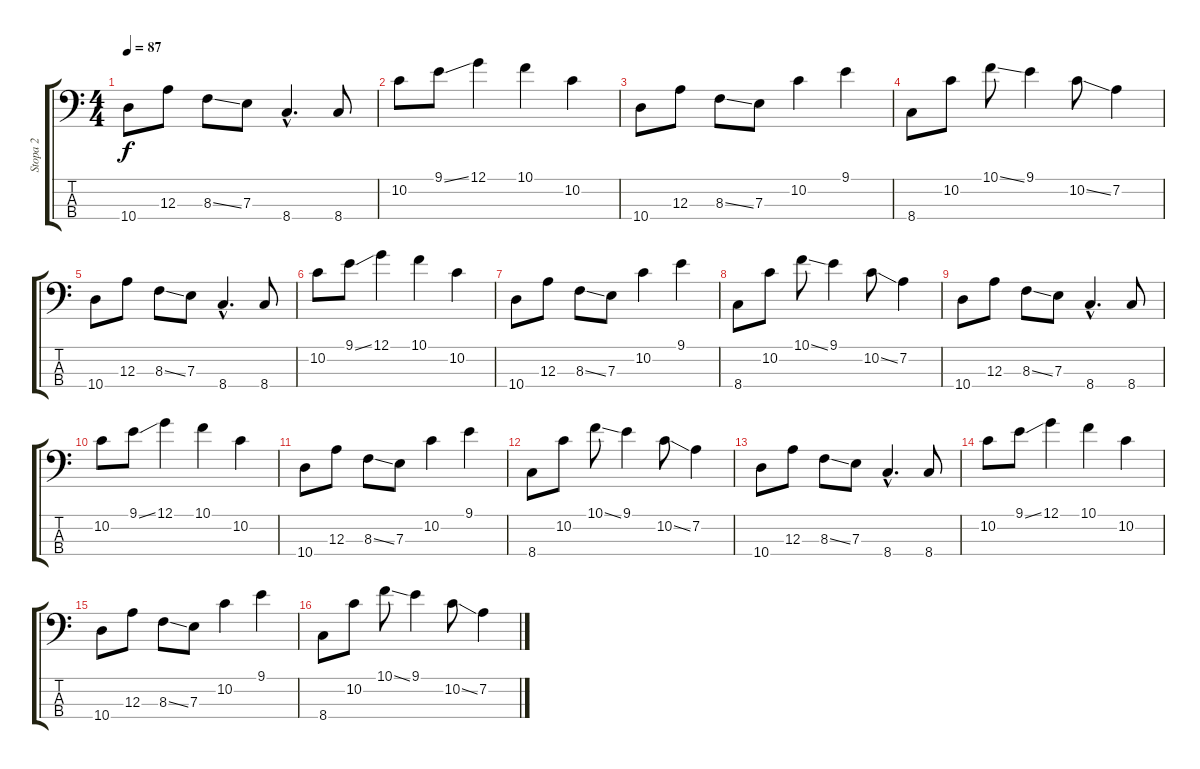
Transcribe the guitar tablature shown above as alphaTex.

\track ("Stopa 2" "Stopa 2") {instrument fretlessbass}
\staff {score tabs}
\tuning (G2 D2 A1 E1) {hide}
\ts (4 4)
\tempo 87
\clef f4
\ks c
10.4.8{dy f} 12.3.8 8.3{ss}.8 7.3.8 8.4{hac}.4{d} 8.4.8 |
10.2.8 9.1{ss}.8 12.1.4 10.1.4 10.2.4 |
10.4.8 12.3.8 8.3{ss}.8 7.3.8 10.2.4 9.1.4 |
8.4.8 10.2.8 10.1{ss}.8 9.1.4 10.2{ss}.8 7.2.4 |
10.4.8 12.3.8 8.3{ss}.8 7.3.8 8.4{hac}.4{d} 8.4.8 |
10.2.8 9.1{ss}.8 12.1.4 10.1.4 10.2.4 |
10.4.8 12.3.8 8.3{ss}.8 7.3.8 10.2.4 9.1.4 |
8.4.8 10.2.8 10.1{ss}.8 9.1.4 10.2{ss}.8 7.2.4 |
10.4.8 12.3.8 8.3{ss}.8 7.3.8 8.4{hac}.4{d} 8.4.8 |
10.2.8 9.1{ss}.8 12.1.4 10.1.4 10.2.4 |
10.4.8 12.3.8 8.3{ss}.8 7.3.8 10.2.4 9.1.4 |
8.4.8 10.2.8 10.1{ss}.8 9.1.4 10.2{ss}.8 7.2.4 |
10.4.8 12.3.8 8.3{ss}.8 7.3.8 8.4{hac}.4{d} 8.4.8 |
10.2.8 9.1{ss}.8 12.1.4 10.1.4 10.2.4 |
10.4.8 12.3.8 8.3{ss}.8 7.3.8 10.2.4 9.1.4 |
8.4.8 10.2.8 10.1{ss}.8 9.1.4 10.2{ss}.8 7.2.4
